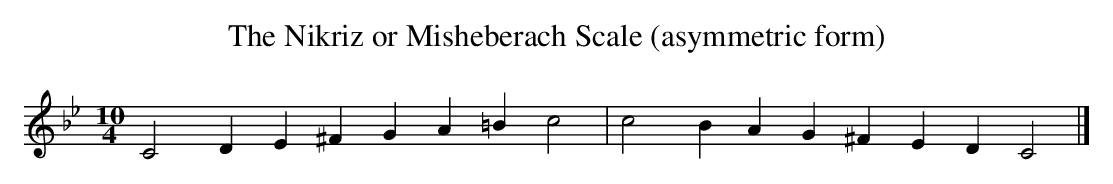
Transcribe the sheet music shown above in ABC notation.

X:1
T:The Nikriz or Misheberach Scale (asymmetric form)
M:10/4
L:1/4
K:CDor
C2  D  E ^F  G  A =B  c2 |\
c2  B  A  G ^F  E  D  C2|]

This Hungarian song tune uses a different asymmetric pattern, with the
fourth perfect in ascending phrases and sharpened in descending ones:
